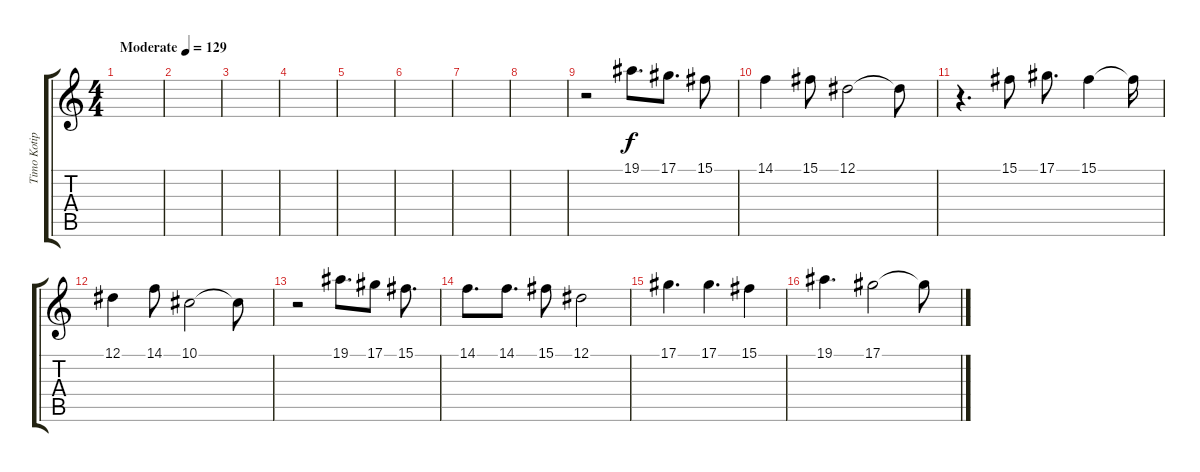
\track ("Timo Kotipelto" "Timo Kotip") {instrument lead6voice}
\staff {score tabs}
\tuning (Eb4 Bb3 Gb3 Db3 Ab2 Eb2) {hide}
\ts (4 4)
\tempo (129 "Moderate")
\clef g2
\ks c
|
|
|
|
|
|
|
|
r.2 19.1.8{d} 17.1.8{d} 15.1.8 |
14.1.4 15.1.8 12.1.2 12.1{t}.8 |
r.4{d} 15.1.8 17.1.8{d} 15.1.4 15.1{t}.16 |
12.1.4 14.1.8 10.1.2 10.1{t}.8 |
r.2 19.1.8{d} 17.1.8 15.1.8{d} |
14.1.8{d} 14.1.8{d} 15.1.8 12.1.2 |
17.1.4{d} 17.1.4{d} 15.1.4 |
19.1.4{d} 17.1.2 17.1{t}.8
